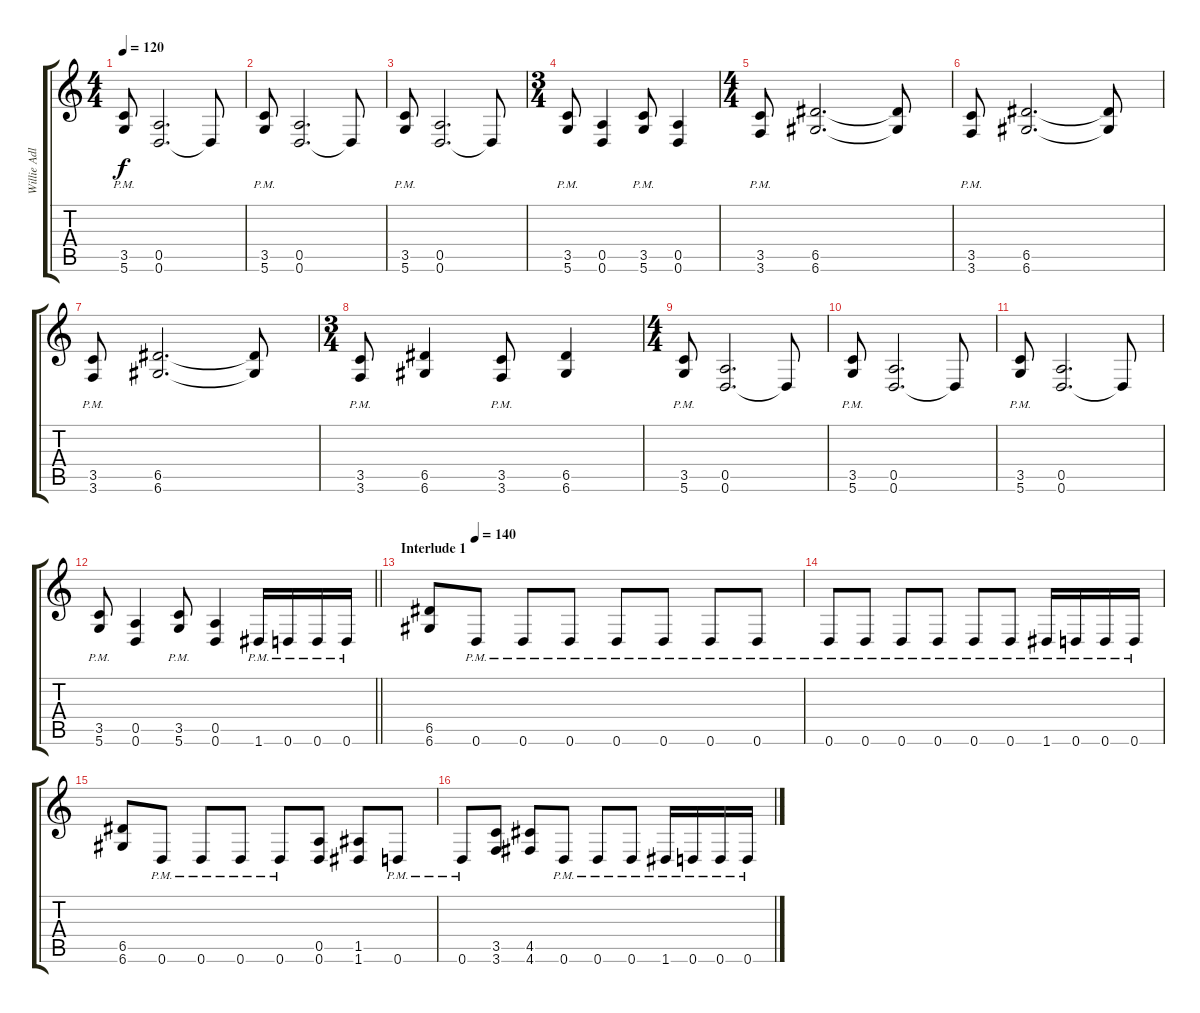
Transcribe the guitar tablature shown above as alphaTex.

\track ("Willie Adler - Rhythm" "Willie Adl") {instrument distortionguitar}
\staff {score tabs}
\tuning (E4 B3 G3 D3 A2 D2) {hide}
\ts (4 4)
\tempo 120
\clef g2
\ks c
(3.5 5.6{pm}).8{dy f} (0.5 0.6).2{d} 0.6{t}.8 |
(3.5 5.6{pm}).8 (0.5 0.6).2{d} 0.6{t}.8 |
(3.5 5.6{pm}).8 (0.5 0.6).2{d} 0.6{t}.8 |
\ts (3 4)
(3.5 5.6{pm}).8 (0.5 0.6).4 (3.5 5.6{pm}).8 (0.5 0.6).4 |
\ts (4 4)
(3.5{pm} 3.6{pm}).8 (6.5 6.6).2{d} (6.5{t} 6.6{t}).8 |
(3.5{pm} 3.6{pm}).8 (6.5 6.6).2{d} (6.5{t} 6.6{t}).8 |
(3.5{pm} 3.6{pm}).8 (6.5 6.6).2{d} (6.5{t} 6.6{t}).8 |
\ts (3 4)
(3.5{pm} 3.6{pm}).8 (6.5 6.6).4 (3.5{pm} 3.6{pm}).8 (6.5 6.6).4 |
\ts (4 4)
(3.5 5.6{pm}).8 (0.5 0.6).2{d} 0.6{t}.8 |
(3.5 5.6{pm}).8 (0.5 0.6).2{d} 0.6{t}.8 |
(3.5 5.6{pm}).8 (0.5 0.6).2{d} 0.6{t}.8 |
\barLineRight lightlight
(3.5 5.6{pm}).8 (0.5 0.6).4 (3.5 5.6{pm}).8 (0.5 0.6).4 1.6{pm}.16 0.6{pm}.16 0.6{pm}.16 0.6{pm}.16 |
\section ("" "Interlude 1")
\tempo (140 0.125)
(6.5 6.6).8 0.6{pm}.8 0.6{pm}.8 0.6{pm}.8 0.6{pm}.8 0.6{pm}.8 0.6{pm}.8 0.6{pm}.8 |
0.6{pm}.8 0.6{pm}.8 0.6{pm}.8 0.6{pm}.8 0.6{pm}.8 0.6{pm}.8 1.6{pm}.16 0.6{pm}.16 0.6{pm}.16 0.6{pm}.16 |
(6.5 6.6).8 0.6{pm}.8 0.6{pm}.8 0.6{pm}.8 0.6{pm}.8 (0.5 0.6).8 (1.5 1.6).8 0.6{pm}.8 |
0.6{pm}.8 (3.5 3.6).8 (4.5 4.6).8 0.6{pm}.8 0.6{pm}.8 0.6{pm}.8 1.6{pm}.16 0.6{pm}.16 0.6{pm}.16 0.6{pm}.16
